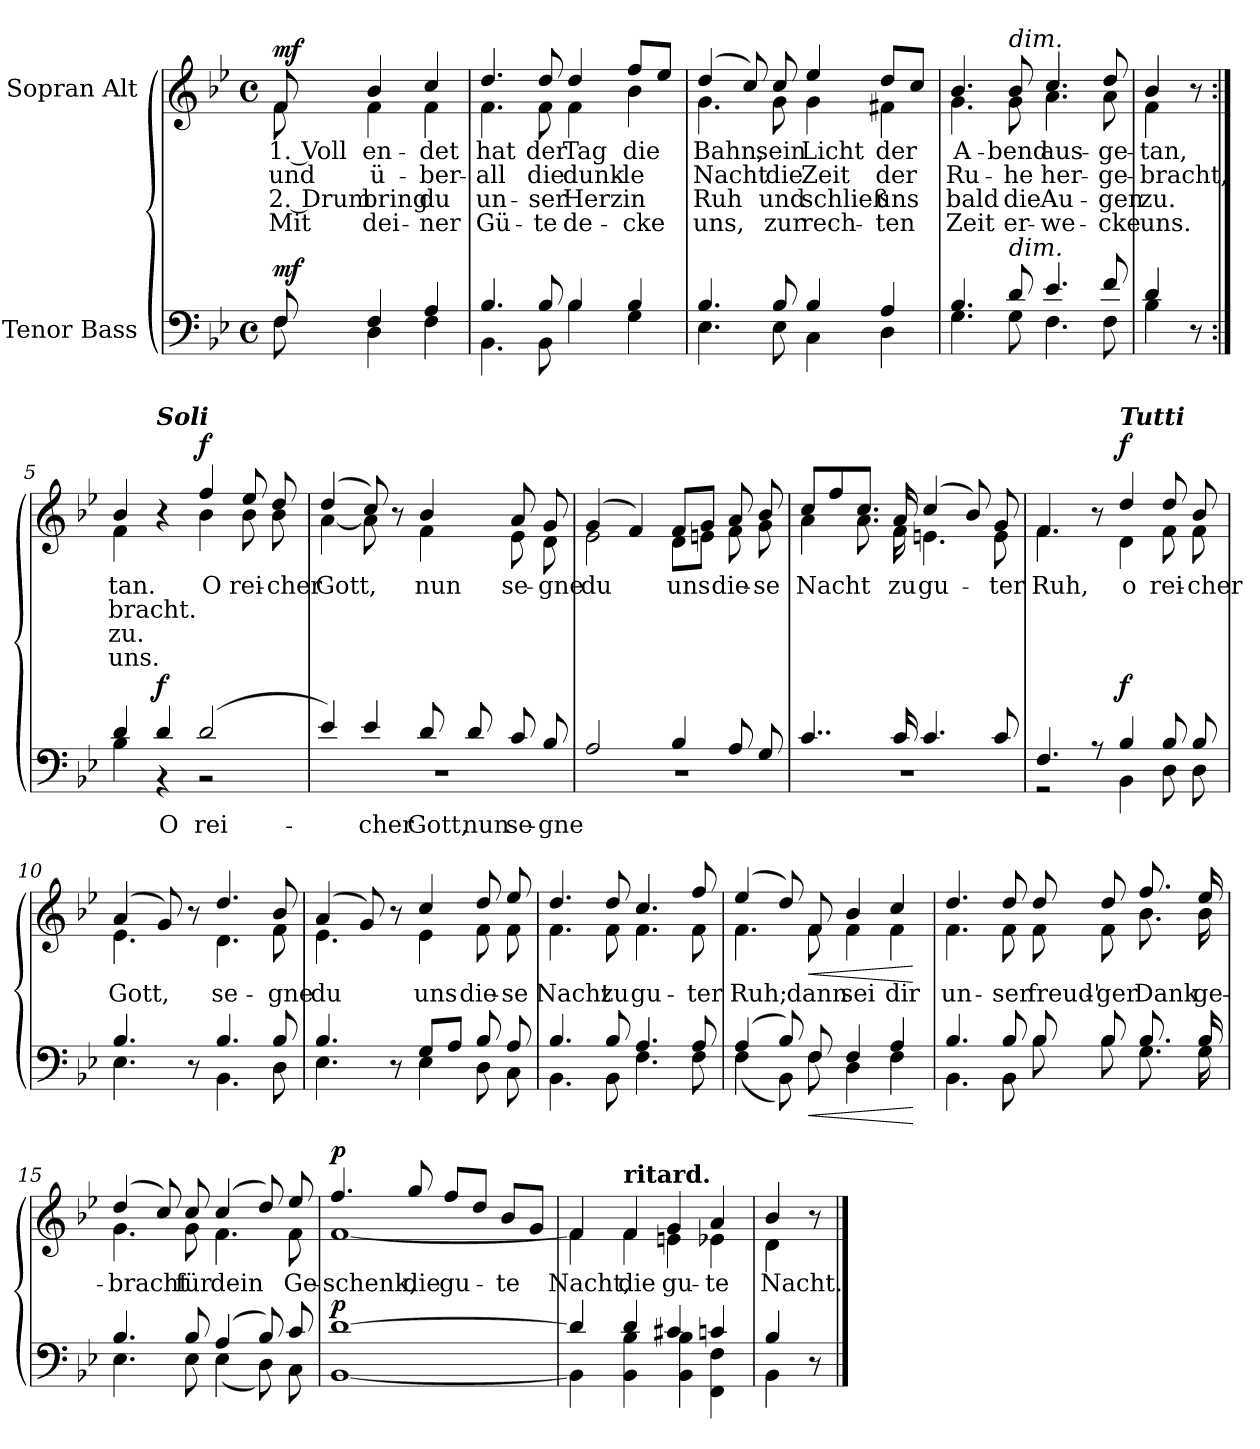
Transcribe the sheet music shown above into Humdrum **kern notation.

**kern	**text	**dynam	**kern	**text	**text	**text	**text	**dynam
*part2	*part2	*part2	*part1	*part1	*part1	*part1	*part1	*part1
*staff2	*staff2	*staff2	*staff1	*staff1	*staff1	*staff1	*staff1	*staff1
*I"Tenor Bass	*	*	*I"Sopran Alt	*	*	*	*	*
*clefF4	*	*	*clefG2	*	*	*	*	*
*k[b-e-]	*	*	*k[b-e-]	*	*	*	*	*
*M4/4	*	*	*M4/4	*	*	*	*	*
*met(c)	*	*	*met(c)	*	*	*	*	*
=1	=1	=1	=1	=1	=1	=1	=1	=1
*^	*	*	*	*	*	*	*	*
!	!	!	!	!LO:TX:a:B:t=Gemäßigt	!	!	!	!	!
!	!	!	!LO:DY:a	!	!LO:LY:b	!LO:LY:b	!LO:LY:b	!LO:LY:b	!LO:DY:a
*	*	*	*	*^	*	*	*	*	*
8F/	8F\	.	mf	8f/	8f\	1. Voll	und	2. Drum	Mit	mf
!	!	!	!	!	!	!LO:LY:b	!LO:LY:b	!LO:LY:b	!LO:LY:b	!
4F/	4D\	.	.	4b-/	4f\	-en-	ü-	bring	dei-	.
!	!	!	!	!	!	!LO:LY:b	!LO:LY:b	!LO:LY:b	!LO:LY:b	!
4A/	4F\	.	.	4cc/	4f\	-det	-ber-	du	-ner	.
=2	=2	=2	=2	=2	=2	=2	=2	=2	=2	=2
!	!	!	!	!	!	!LO:LY:b	!LO:LY:b	!LO:LY:b	!LO:LY:b	!
4.B-/	4.BB-\	.	.	4.dd/	4.f\	hat	-all	un-	Gü-	.
!	!	!	!	!	!	!LO:LY:b	!LO:LY:b	!LO:LY:b	!LO:LY:b	!
8B-/	8BB-\	.	.	8dd/	8f\	der	die	-ser	-te	.
!	!	!	!	!	!	!LO:LY:b	!LO:LY:b	!LO:LY:b	!LO:LY:b	!
4B-/	4B-\	.	.	4dd/	4f\	Tag	dunk-	Herz	de-	.
!	!	!	!	!	!	!LO:LY:b	!LO:LY:b	!LO:LY:b	!LO:LY:b	!
4B-/	4G\	.	.	8ff/L	4b-\	die	-le	in	-cke	.
.	.	.	.	8ee-/J	.	.	.	.	.	.
=3	=3	=3	=3	=3	=3	=3	=3	=3	=3	=3
!	!	!	!	!	!	!LO:LY:b	!LO:LY:b	!LO:LY:b	!LO:LY:b	!
4.B-/	4.E-\	.	.	(4dd/	4.g\	Bahn,	Nacht	Ruh	uns,	.
.	.	.	.	8cc/)	.	.	.	.	.	.
!	!	!	!	!	!	!LO:LY:b	!LO:LY:b	!LO:LY:b	!LO:LY:b	!
8B-/	8E-\	.	.	8cc/	8g\	sein	die	und	zur	.
!	!	!	!	!	!	!LO:LY:b	!LO:LY:b	!LO:LY:b	!LO:LY:b	!
4B-/	4C\	.	.	4ee-/	4g\	Licht	Zeit	schließ	rech-	.
!	!	!	!	!	!	!LO:LY:b	!LO:LY:b	!LO:LY:b	!LO:LY:b	!
4A/	4D\	.	.	8dd/L	4f#X\	der	der	uns	-ten	.
.	.	.	.	8cc/J	.	.	.	.	.	.
!!LO:LB:g=z	!!
=4	=4	=4	=4	=4	=4	=4	=4	=4	=4	=4
!	!	!	!	!	!	!LO:LY:b	!LO:LY:b	!LO:LY:b	!LO:LY:b	!
4.B-/	4.G\	.	.	4.b-/	4.g\	A-	Ru-	bald	Zeit	.
!	!	!	!	!LO:TX:a:i:t=dim.	!	!	!	!	!	!
!LO:TX:a:i:t=dim.	!	!	!	!	!	!	!	!	!	!
!	!	!	!	!	!	!LO:LY:b	!LO:LY:b	!LO:LY:b	!LO:LY:b	!
8d/	8G\	.	.	8b-/	8g\	-bend	-he	die	er-	.
!	!	!	!	!	!	!LO:LY:b	!LO:LY:b	!LO:LY:b	!LO:LY:b	!
4.e-/	4.F\	.	.	4.cc/	4.a\	aus-	her-	Au-	-we-	.
!	!	!	!	!	!	!LO:LY:b	!LO:LY:b	!LO:LY:b	!LO:LY:b	!
8f/	8F\	.	.	8dd/	8a\	-ge-	-ge-	-gen	-cke	.
=4X1	=4X1	=4X1	=4X1	=4X1	=4X1	=4X1	=4X1	=4X1	=4X1	=4X1
!	!	!	!	!	!	!LO:LY:b	!LO:LY:b	!LO:LY:b	!LO:LY:b	!
4d/	4B-\	.	.	4b-/	4f\	-tan,	-bracht,	zu.	uns.	.
8r	8ryy	.	.	8r	8ryy	.	.	.	.	.
=5:|!	=5:|!	=5:|!	=5:|!	=5:|!	=5:|!	=5:|!	=5:|!	=5:|!	=5:|!	=5:|!
!	!	!	!	!	!	!LO:LY:b	!LO:LY:b	!LO:LY:b	!LO:LY:b	!
4d/	4B-\	.	.	4b-/	4f\	-tan.	-bracht.	zu.	uns.	.
!	!	!	!	!LO:TX:a:Bi:t=Soli	!	!	!	!	!	!
!	!	!LO:LY:b	!LO:DY:a	!	!	!	!	!	!	!
4d/	4r	O	f	4r	4ryy	.	.	.	.	.
!	!	!LO:LY:b	!	!	!	!LO:LY:b	!	!	!	!LO:DY:a
(2d/	2r	rei-	.	4ff/	4b-\	O	.	.	.	f
!	!	!	!	!	!	!LO:LY:b	!	!	!	!
.	.	.	.	8ee-/	8b-\	rei-	.	.	.	.
!	!	!	!	!	!	!LO:LY:b	!	!	!	!
.	.	.	.	8dd/	8b-\	-cher	.	.	.	.
=6	=6	=6	=6	=6	=6	=6	=6	=6	=6	=6
!	!	!	!	!	!	!LO:LY:b	!	!	!	!
4e-/)	1r	.	.	(4dd/	[4a\	Gott,	.	.	.	.
!	!	!LO:LY:b	!	!	!	!	!	!	!	!
4e-/	.	-cher	.	8cc/)	8a\]	.	.	.	.	.
.	.	.	.	8r	8ryy	.	.	.	.	.
!	!	!LO:LY:b	!	!	!	!LO:LY:b	!	!	!	!
8d/	.	Gott,	.	4b-/	4f\	nun	.	.	.	.
!	!	!LO:LY:b	!	!	!	!	!	!	!	!
8d/	.	nun	.	.	.	.	.	.	.	.
!	!	!LO:LY:b	!	!	!	!LO:LY:b	!	!	!	!
8c/	.	se-	.	8a/	8e-\	se-	.	.	.	.
!	!	!LO:LY:b	!	!	!	!LO:LY:b	!	!	!	!
8B-/	.	-gne	.	8g/	8d\	-gne	.	.	.	.
!!LO:LB:g=z	!!
=7	=7	=7	=7	=7	=7	=7	=7	=7	=7	=7
!	!	!	!	!	!	!LO:LY:b	!	!	!	!
2A/	1r	.	.	(4g/	2e-\	du	.	.	.	.
.	.	.	.	4f/)	.	.	.	.	.	.
!	!	!	!	!	!	!LO:LY:b	!	!	!	!
4B-/	.	.	.	8f/L	8d\L	uns	.	.	.	.
.	.	.	.	8g/J	8en\J	.	.	.	.	.
!	!	!	!	!	!	!LO:LY:b	!	!	!	!
8A/	.	.	.	8a/	8f\	die-	.	.	.	.
!	!	!	!	!	!	!LO:LY:b	!	!	!	!
8G/	.	.	.	8b-/	8g\	-se	.	.	.	.
=8	=8	=8	=8	=8	=8	=8	=8	=8	=8	=8
!	!	!	!	!	!	!LO:LY:b	!	!	!	!
4..c/	1r	.	.	8cc/L	4a\	Nacht	.	.	.	.
.	.	.	.	8ff/	.	.	.	.	.	.
.	.	.	.	8.cc/J	8.a\	.	.	.	.	.
!	!	!	!	!	!	!LO:LY:b	!	!	!	!
16c/	.	.	.	16a/	16f\	zu	.	.	.	.
!	!	!	!	!	!	!LO:LY:b	!	!	!	!
4.c/	.	.	.	(4cc/	4.en\	gu-	.	.	.	.
.	.	.	.	8b-/)	.	.	.	.	.	.
!	!	!	!	!	!	!LO:LY:b	!	!	!	!
8c/	.	.	.	8g/	8e\	-ter	.	.	.	.
=9	=9	=9	=9	=9	=9	=9	=9	=9	=9	=9
!	!	!	!	!	!	!LO:LY:b	!	!	!	!
4.F/	2r	.	.	4.f/	4.f\	Ruh,	.	.	.	.
8r	.	.	.	8r	8ryy	.	.	.	.	.
!	!	!	!	!LO:TX:a:Bi:t=Tutti	!	!	!	!	!	!
!	!	!	!LO:DY:a	!	!	!LO:LY:b	!	!	!	!LO:DY:a
4B-/	4BB-\	.	f	4dd/	4d\	o	.	.	.	f
!	!	!	!	!	!	!LO:LY:b	!	!	!	!
8B-/	8D\	.	.	8dd/	8f\	rei-	.	.	.	.
!	!	!	!	!	!	!LO:LY:b	!	!	!	!
8B-/	8D\	.	.	8b-/	8f\	-cher	.	.	.	.
=10	=10	=10	=10	=10	=10	=10	=10	=10	=10	=10
!	!	!	!	!	!	!LO:LY:b	!	!	!	!
4.B-/	4.E-\	.	.	(4a/	4.e-\	Gott,	.	.	.	.
.	.	.	.	8g/)	.	.	.	.	.	.
8r	8ryy	.	.	8r	8ryy	.	.	.	.	.
!	!	!	!	!	!	!LO:LY:b	!	!	!	!
4.B-/	4.BB-\	.	.	4.dd/	4.d\	se-	.	.	.	.
!	!	!	!	!	!	!LO:LY:b	!	!	!	!
8B-/	8D\	.	.	8b-/	8f\	-gne	.	.	.	.
!!LO:LB:g=z	!!
=11	=11	=11	=11	=11	=11	=11	=11	=11	=11	=11
!	!	!	!	!	!	!LO:LY:b	!	!	!	!
4.B-/	4.E-\	.	.	(4a/	4.e-\	du	.	.	.	.
.	.	.	.	8g/)	.	.	.	.	.	.
8r	8ryy	.	.	8r	8ryy	.	.	.	.	.
!	!	!	!	!	!	!LO:LY:b	!	!	!	!
8G/L	4E-\	.	.	4cc/	4e-\	uns	.	.	.	.
8A/J	.	.	.	.	.	.	.	.	.	.
!	!	!	!	!	!	!LO:LY:b	!	!	!	!
8B-/	8D\	.	.	8dd/	8f\	die-	.	.	.	.
!	!	!	!	!	!	!LO:LY:b	!	!	!	!
8A/	8C\	.	.	8ee-/	8f\	-se	.	.	.	.
=12	=12	=12	=12	=12	=12	=12	=12	=12	=12	=12
!	!	!	!	!	!	!LO:LY:b	!	!	!	!
4.B-/	4.BB-\	.	.	4.dd/	4.f\	Nacht	.	.	.	.
!	!	!	!	!	!	!LO:LY:b	!	!	!	!
8B-/	8BB-\	.	.	8dd/	8f\	zu	.	.	.	.
!	!	!	!	!	!	!LO:LY:b	!	!	!	!
4.A/	4.F\	.	.	4.cc/	4.f\	gu-	.	.	.	.
!	!	!	!	!	!	!LO:LY:b	!	!	!	!
8A/	8F\	.	.	8ff/	8f\	-ter	.	.	.	.
=13	=13	=13	=13	=13	=13	=13	=13	=13	=13	=13
!	!	!	!	!	!	!LO:LY:b	!	!	!	!
(4A/	(4F\	.	.	(4ee-/	4.f\	Ruh;	.	.	.	.
8B-/)	8BB-\)	.	.	8dd/)	.	.	.	.	.	.
!	!	!	!LO:HP:b	!	!	!LO:LY:b	!	!	!	!LO:HP:b
8F/	8F\	.	<	8f/	8f\	dann	.	.	.	<
!	!	!	!	!	!	!LO:LY:b	!	!	!	!
4F/	4D\	.	.	4b-/	4f\	sei	.	.	.	.
!	!	!	!	!	!	!LO:LY:b	!	!	!	!
4A/	4F\	.	.	4cc/	4f\	dir	.	.	.	.
*v	*v	*	*	*	*	*	*	*	*	*
*	*	*	*v	*v	*	*	*	*	*
.	.	[	.	.	.	.	.	[
=14	=14	=14	=14	=14	=14	=14	=14	=14
*^	*	*	*	*	*	*	*	*
!	!	!	!	!	!LO:LY:b	!	!	!	!
*	*	*	*	*^	*	*	*	*	*
4.B-/	4.BB-\	.	.	4.dd/	4.f\	un-	.	.	.	.
!	!	!	!	!	!	!LO:LY:b	!	!	!	!
8B-/	8BB-\	.	.	8dd/	8f\	-ser	.	.	.	.
!	!	!	!	!	!	!LO:LY:b	!	!	!	!
8B-/	8B-\	.	.	8dd/	8f\	freud'-	.	.	.	.
!	!	!	!	!	!	!LO:LY:b	!	!	!	!
8B-/	8B-\	.	.	8dd/	8f\	-ger	.	.	.	.
!	!	!	!	!	!	!LO:LY:b	!	!	!	!
8.B-/	8.G\	.	.	8.ff/	8.b-\	Dank	.	.	.	.
!	!	!	!	!	!	!LO:LY:b	!	!	!	!
16B-/	16G\	.	.	16ee-/	16b-\	ge-	.	.	.	.
!!LO:LB:g=z	!!
=15	=15	=15	=15	=15	=15	=15	=15	=15	=15	=15
!	!	!	!	!	!	!LO:LY:b	!	!	!	!
4.B-/	4.E-\	.	.	(4dd/	4.g\	-bracht	.	.	.	.
.	.	.	.	8cc/)	.	.	.	.	.	.
!	!	!	!	!	!	!LO:LY:b	!	!	!	!
8B-/	8E-\	.	.	8cc/	8g\	für	.	.	.	.
!	!	!	!	!	!	!LO:LY:b	!	!	!	!
(4A/	(4E-\	.	.	(4cc/	4.f\	dein	.	.	.	.
8B-/)	8D\)	.	.	8dd/)	.	.	.	.	.	.
!	!	!	!	!	!	!LO:LY:b	!	!	!	!
!	!	!	!	!	!	!LO:LY:b	!	!	!	!
8c/	8C\	.	.	8ee-/	8f\	Ge-	.	.	.	.
=16	=16	=16	=16	=16	=16	=16	=16	=16	=16	=16
!	!	!	!	!	!	!LO:LY:b	!	!	!	!
!	!	!	!LO:DY:a	!	!	!LO:LY:b	!	!	!	!LO:DY:a
[1d	[1BB-	.	p	4.ff/	[1f	-schenk,	.	.	.	p
!	!	!	!	!	!	!LO:LY:b	!	!	!	!
.	.	.	.	8gg/	.	die	.	.	.	.
!	!	!	!	!	!	!LO:LY:b	!	!	!	!
.	.	.	.	8ff/L	.	gu-	.	.	.	.
.	.	.	.	8dd/J	.	.	.	.	.	.
!	!	!	!	!	!	!LO:LY:b	!	!	!	!
.	.	.	.	8b-/L	.	-te	.	.	.	.
.	.	.	.	8g/J	.	.	.	.	.	.
=17	=17	=17	=17	=17	=17	=17	=17	=17	=17	=17
!	!	!	!	!	!	!LO:LY:b	!	!	!	!
4d/]	4BB-\]	.	.	4f/	4f\]	Nacht,	.	.	.	.
!	!	!	!	!LO:TX:a:B:t=ritard.	!	!	!	!	!	!
!	!	!	!	!	!	!LO:LY:b	!	!	!	!
4d/	4BB-\ 4B-\	.	.	4f/	4f\	die	.	.	.	.
!	!	!	!	!	!	!LO:LY:b	!	!	!	!
4c#X/	4BB-\ 4B-\	.	.	4g/	4en\	gu-	.	.	.	.
!	!	!	!	!	!	!LO:LY:b	!	!	!	!
4cn/	4FF\ 4F\	.	.	4a/	4e-X\	-te	.	.	.	.
=18	=18	=18	=18	=18	=18	=18	=18	=18	=18	=18
!	!	!	!	!	!	!LO:LY:b	!	!	!	!
4B-/	4BB-\	.	.	4b-/	4d\	Nacht.	.	.	.	.
8r	8ryy	.	.	8r	8ryy	.	.	.	.	.
*v	*v	*	*	*	*	*	*	*	*	*
*	*	*	*v	*v	*	*	*	*	*
==	==	==	==	==	==	==	==	==
*-	*-	*-	*-	*-	*-	*-	*-	*-
